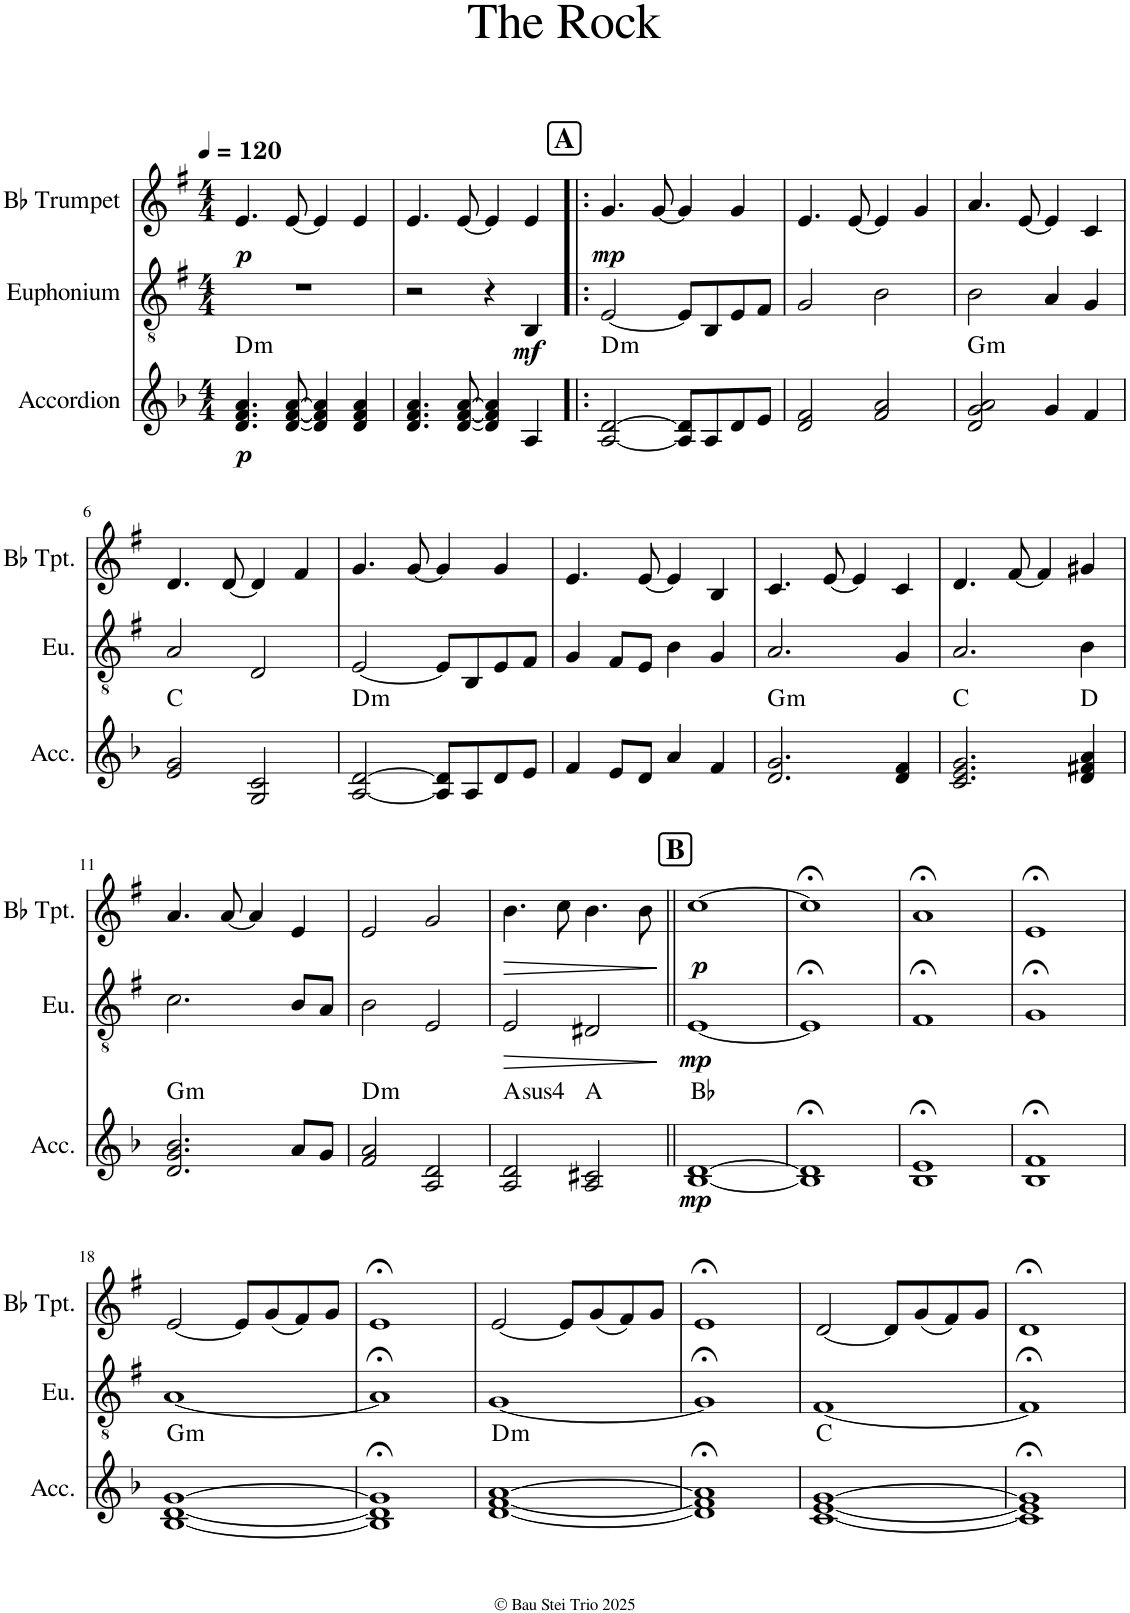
**kern	**dynam	**harte	**kern	**dynam	**kern	**dynam
*part3	*part3	*part3	*part2	*part2	*part1	*part1
*staff3	*staff3	*	*staff2	*staff2	*staff1	*staff1
*I"Accordion	*	*	*I"Euphonium	*	*I"Bb Trumpet	*
*I'Acc.	*	*	*I'Eu.	*	*I'Bb Tpt.	*
*clefG2	*	*	*clefGv2	*	*clefG2	*
*	*	*	*Trd1c2	*	*Trd1c2	*
*k[b-]	*	*	*k[f#]	*	*k[f#]	*
*M4/4	*	*	*M4/4	*	*M4/4	*
*MM120	*	*	*MM120	*	*MM120	*
=1	=1	=1	=1	=1	=1	=1
!	!LO:DY:b	!LO:H:kt=m	!	!	!	!LO:DY:b
4.d/ 4.f/ 4.a/	p	D:min	1r	.	4.e/	p
[8d/ [8f/ [8a/	.	.	.	.	[8e/	.
4d/] 4f/] 4a/]	.	.	.	.	4e/]	.
4d/ 4f/ 4a/	.	.	.	.	4e/	.
=2	=2	=2	=2	=2	=2	=2
4.d/ 4.f/ 4.a/	.	.	2r	.	4.e/	.
[8d/ [8f/ [8a/	.	.	.	.	[8e/	.
4d/] 4f/] 4a/]	.	.	4r	.	4e/]	.
!	!	!	!	!LO:DY:b	!	!
4A/	.	.	4BB/	mf	4e/	.
!!LO:REH:place=s1:a:B:cj:fs=14:t=A
=3!|:	=3!|:	=3!|:	=3!|:	=3!|:	=3!|:	=3!|:
!	!	!LO:H:kt=m	!	!	!	!LO:DY:b
[2A/ [2d/	.	D:min	[2E/	.	4.g/	mp
.	.	.	.	.	[8g/	.
8A/] 8d/]L	.	.	8E/L]	.	4g/]	.
8A/	.	.	8BB/	.	.	.
8d/	.	.	8E/	.	4g/	.
8e/J	.	.	8F#/J	.	.	.
=4	=4	=4	=4	=4	=4	=4
2d/ 2f/	.	.	2G/	.	4.e/	.
.	.	.	.	.	[8e/	.
2f/ 2a/	.	.	2B\	.	4e/]	.
.	.	.	.	.	4g/	.
=5	=5	=5	=5	=5	=5	=5
!	!	!LO:H:kt=m	!	!	!	!
2d/ 2g/ 2a/	.	G:min	2B\	.	4.a/	.
.	.	.	.	.	[8e/	.
4g/	.	.	4A/	.	4e/]	.
4f/	.	.	4G/	.	4c/	.
!!LO:LB:g=z
=6	=6	=6	=6	=6	=6	=6
2e/ 2g/	.	C:maj	2A/	.	4.d/	.
.	.	.	.	.	[8d/	.
2G/ 2c/	.	.	2D/	.	4d/]	.
.	.	.	.	.	4f#/	.
=7	=7	=7	=7	=7	=7	=7
!	!	!LO:H:kt=m	!	!	!	!
[2A/ [2d/	.	D:min	[2E/	.	4.g/	.
.	.	.	.	.	[8g/	.
8A/] 8d/]L	.	.	8E/L]	.	4g/]	.
8A/	.	.	8BB/	.	.	.
8d/	.	.	8E/	.	4g/	.
8e/J	.	.	8F#/J	.	.	.
=8	=8	=8	=8	=8	=8	=8
4f/	.	.	4G/	.	4.e/	.
8e/L	.	.	8F#/L	.	.	.
8d/J	.	.	8E/J	.	[8e/	.
4a/	.	.	4B\	.	4e/]	.
4f/	.	.	4G/	.	4B/	.
=9	=9	=9	=9	=9	=9	=9
!	!	!LO:H:kt=m	!	!	!	!
2.d/ 2.g/	.	G:min	2.A/	.	4.c/	.
.	.	.	.	.	[8e/	.
.	.	.	.	.	4e/]	.
4d/ 4f/	.	.	4G/	.	4c/	.
=10	=10	=10	=10	=10	=10	=10
2.c/ 2.e/ 2.g/	.	C:maj	2.A/	.	4.d/	.
.	.	.	.	.	[8f#/	.
.	.	.	.	.	4f#/]	.
4d/ 4f#X/ 4a/	.	D:maj	4B\	.	4g#X/	.
!!LO:LB:g=z
=11	=11	=11	=11	=11	=11	=11
!	!	!LO:H:kt=m	!	!	!	!
2.d/ 2.g/ 2.b-/	.	G:min	2.c\	.	4.a/	.
.	.	.	.	.	[8a/	.
.	.	.	.	.	4a/]	.
8a/L	.	.	8B/L	.	4e/	.
8g/J	.	.	8A/J	.	.	.
=12	=12	=12	=12	=12	=12	=12
!	!	!LO:H:kt=m	!	!	!	!
2f/ 2a/	.	D:min	2B\	.	2e/	.
2A/ 2d/	.	.	2E/	.	2g/	.
=13	=13	=13	=13	=13	=13	=13
!	!	!LO:H:kt=4	!	!LO:HP:b	!	!LO:HP:b
2A/ 2d/	.	A:sus4	2E/	>	4.b\	>
.	.	.	.	.	8cc\	.
2A/ 2c#X/	.	A:maj	2D#X/	.	4.b\	.
.	.	.	.	.	8b\	.
.	.	.	.	]	.	]
!!LO:REH:place=s1:a:B:cj:fs=14:t=B
=14||	=14||	=14||	=14||	=14||	=14||	=14||
!	!LO:DY:b	!	!	!LO:DY:b	!	!LO:DY:b
[1B- [1d	mp	Bb:maj	[1E	mp	[1cc	p
=15	=15	=15	=15	=15	=15	=15
1B-];< 1d];<	.	.	1E;<]	.	1cc;<]	.
=16	=16	=16	=16	=16	=16	=16
1B-;< 1e;<	.	.	1F#;<	.	1a;<	.
=17	=17	=17	=17	=17	=17	=17
1B-;< 1f;<	.	.	1G;<	.	1e;<	.
!!LO:LB:g=z
=18	=18	=18	=18	=18	=18	=18
!	!	!LO:H:kt=m	!	!	!	!
[1B- [1d [1g	.	G:min	[1A	.	[2e/	.
.	.	.	.	.	8e/L]	.
.	.	.	.	.	(8g/	.
.	.	.	.	.	8f#/)	.
.	.	.	.	.	8g/J	.
=19	=19	=19	=19	=19	=19	=19
1B-];< 1d];< 1g];<	.	.	1A;<]	.	1e;<	.
=20	=20	=20	=20	=20	=20	=20
!	!	!LO:H:kt=m	!	!	!	!
[1d [1f [1a	.	D:min	[1G	.	[2e/	.
.	.	.	.	.	8e/L]	.
.	.	.	.	.	(8g/	.
.	.	.	.	.	8f#/)	.
.	.	.	.	.	8g/J	.
=21	=21	=21	=21	=21	=21	=21
1d];< 1f];< 1a];<	.	.	1G;<]	.	1e;<	.
=22	=22	=22	=22	=22	=22	=22
[1c [1e [1g	.	C:maj	[1F#	.	[2d/	.
.	.	.	.	.	8d/L]	.
.	.	.	.	.	(8g/	.
.	.	.	.	.	8f#/)	.
.	.	.	.	.	8g/J	.
=23	=23	=23	=23	=23	=23	=23
1c];< 1e];< 1g];<	.	.	1F#;<]	.	1d;<	.
=	=	=	=	=	=	=
*-	*-	*-	*-	*-	*-	*-
